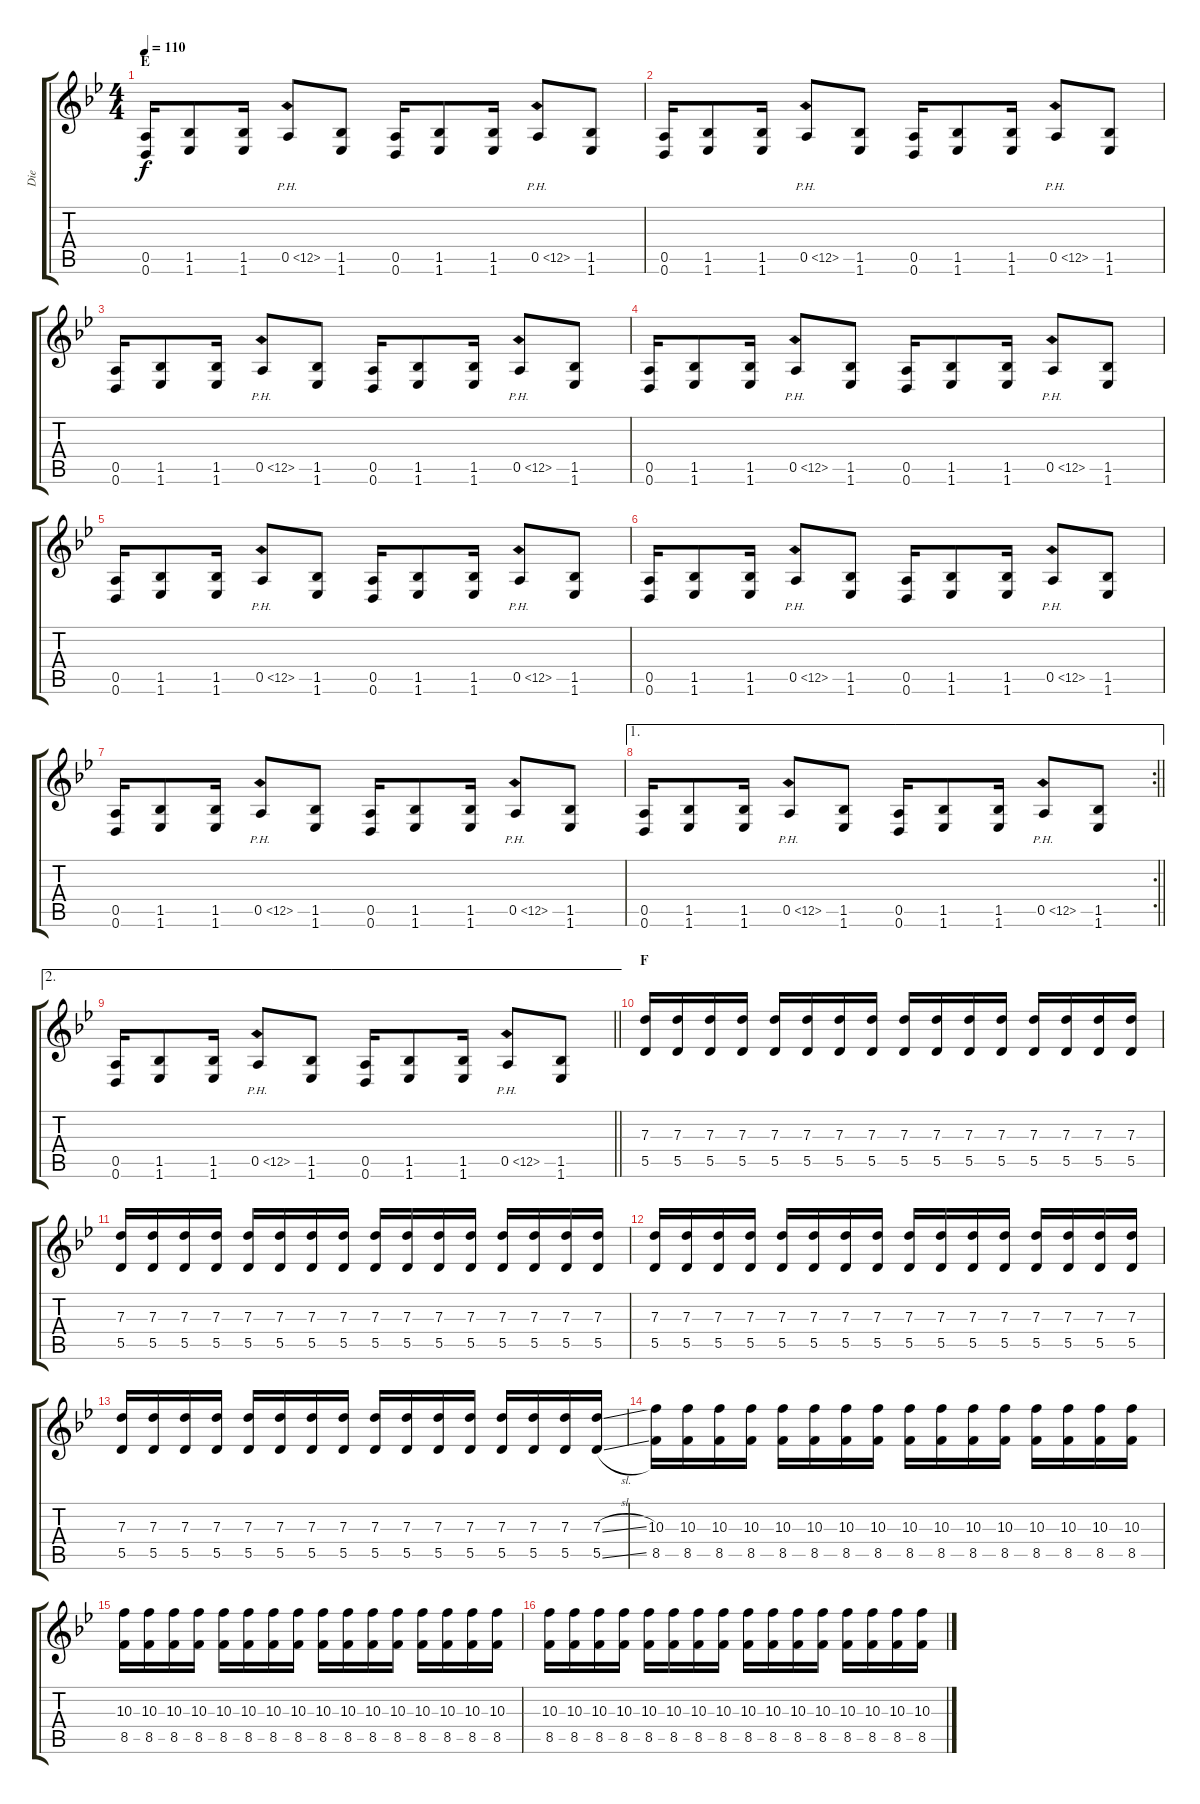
\track ("Die" "Die") {instrument distortionguitar}
\staff {score tabs}
\tuning (E4 B3 G3 D3 A2 D2) {hide}
\ts (4 4)
\section ("" "E")
\tempo 110
\clef g2
\ks bb
(0.5 0.6).16{dy f volume 16} (1.5 1.6).8 (1.5 1.6).16 0.5{ph 12}.8 (1.5 1.6).8 (0.5 0.6).16 (1.5 1.6).8 (1.5 1.6).16 0.5{ph 12}.8 (1.5 1.6).8 |
(0.5 0.6).16 (1.5 1.6).8 (1.5 1.6).16 0.5{ph 12}.8 (1.5 1.6).8 (0.5 0.6).16 (1.5 1.6).8 (1.5 1.6).16 0.5{ph 12}.8 (1.5 1.6).8 |
(0.5 0.6).16 (1.5 1.6).8 (1.5 1.6).16 0.5{ph 12}.8 (1.5 1.6).8 (0.5 0.6).16 (1.5 1.6).8 (1.5 1.6).16 0.5{ph 12}.8 (1.5 1.6).8 |
(0.5 0.6).16 (1.5 1.6).8 (1.5 1.6).16 0.5{ph 12}.8 (1.5 1.6).8 (0.5 0.6).16 (1.5 1.6).8 (1.5 1.6).16 0.5{ph 12}.8 (1.5 1.6).8 |
(0.5 0.6).16 (1.5 1.6).8 (1.5 1.6).16 0.5{ph 12}.8 (1.5 1.6).8 (0.5 0.6).16 (1.5 1.6).8 (1.5 1.6).16 0.5{ph 12}.8 (1.5 1.6).8 |
(0.5 0.6).16 (1.5 1.6).8 (1.5 1.6).16 0.5{ph 12}.8 (1.5 1.6).8 (0.5 0.6).16 (1.5 1.6).8 (1.5 1.6).16 0.5{ph 12}.8 (1.5 1.6).8 |
(0.5 0.6).16 (1.5 1.6).8 (1.5 1.6).16 0.5{ph 12}.8 (1.5 1.6).8 (0.5 0.6).16 (1.5 1.6).8 (1.5 1.6).16 0.5{ph 12}.8 (1.5 1.6).8 |
\ae 1
\rc 2
\barLineRight lightlight
(0.5 0.6).16 (1.5 1.6).8 (1.5 1.6).16 0.5{ph 12}.8 (1.5 1.6).8 (0.5 0.6).16 (1.5 1.6).8 (1.5 1.6).16 0.5{ph 12}.8 (1.5 1.6).8 |
\ae 2
\barLineRight lightlight
(0.5 0.6).16 (1.5 1.6).8 (1.5 1.6).16 0.5{ph 12}.8 (1.5 1.6).8 (0.5 0.6).16 (1.5 1.6).8 (1.5 1.6).16 0.5{ph 12}.8 (1.5 1.6).8 |
\section ("" "F")
(7.3 5.5).16 (7.3 5.5).16 (7.3 5.5).16 (7.3 5.5).16 (7.3 5.5).16 (7.3 5.5).16 (7.3 5.5).16 (7.3 5.5).16 (7.3 5.5).16 (7.3 5.5).16 (7.3 5.5).16 (7.3 5.5).16 (7.3 5.5).16 (7.3 5.5).16 (7.3 5.5).16 (7.3 5.5).16 |
(7.3 5.5).16 (7.3 5.5).16 (7.3 5.5).16 (7.3 5.5).16 (7.3 5.5).16 (7.3 5.5).16 (7.3 5.5).16 (7.3 5.5).16 (7.3 5.5).16 (7.3 5.5).16 (7.3 5.5).16 (7.3 5.5).16 (7.3 5.5).16 (7.3 5.5).16 (7.3 5.5).16 (7.3 5.5).16 |
(7.3 5.5).16 (7.3 5.5).16 (7.3 5.5).16 (7.3 5.5).16 (7.3 5.5).16 (7.3 5.5).16 (7.3 5.5).16 (7.3 5.5).16 (7.3 5.5).16 (7.3 5.5).16 (7.3 5.5).16 (7.3 5.5).16 (7.3 5.5).16 (7.3 5.5).16 (7.3 5.5).16 (7.3 5.5).16 |
(7.3 5.5).16 (7.3 5.5).16 (7.3 5.5).16 (7.3 5.5).16 (7.3 5.5).16 (7.3 5.5).16 (7.3 5.5).16 (7.3 5.5).16 (7.3 5.5).16 (7.3 5.5).16 (7.3 5.5).16 (7.3 5.5).16 (7.3 5.5).16 (7.3 5.5).16 (7.3 5.5).16 (7.3{sl} 5.5{sl}).16 |
(10.3 8.5).16 (10.3 8.5).16 (10.3 8.5).16 (10.3 8.5).16 (10.3 8.5).16 (10.3 8.5).16 (10.3 8.5).16 (10.3 8.5).16 (10.3 8.5).16 (10.3 8.5).16 (10.3 8.5).16 (10.3 8.5).16 (10.3 8.5).16 (10.3 8.5).16 (10.3 8.5).16 (10.3 8.5).16 |
(10.3 8.5).16 (10.3 8.5).16 (10.3 8.5).16 (10.3 8.5).16 (10.3 8.5).16 (10.3 8.5).16 (10.3 8.5).16 (10.3 8.5).16 (10.3 8.5).16 (10.3 8.5).16 (10.3 8.5).16 (10.3 8.5).16 (10.3 8.5).16 (10.3 8.5).16 (10.3 8.5).16 (10.3 8.5).16 |
(10.3 8.5).16 (10.3 8.5).16 (10.3 8.5).16 (10.3 8.5).16 (10.3 8.5).16 (10.3 8.5).16 (10.3 8.5).16 (10.3 8.5).16 (10.3 8.5).16 (10.3 8.5).16 (10.3 8.5).16 (10.3 8.5).16 (10.3 8.5).16 (10.3 8.5).16 (10.3 8.5).16 (10.3 8.5).16
